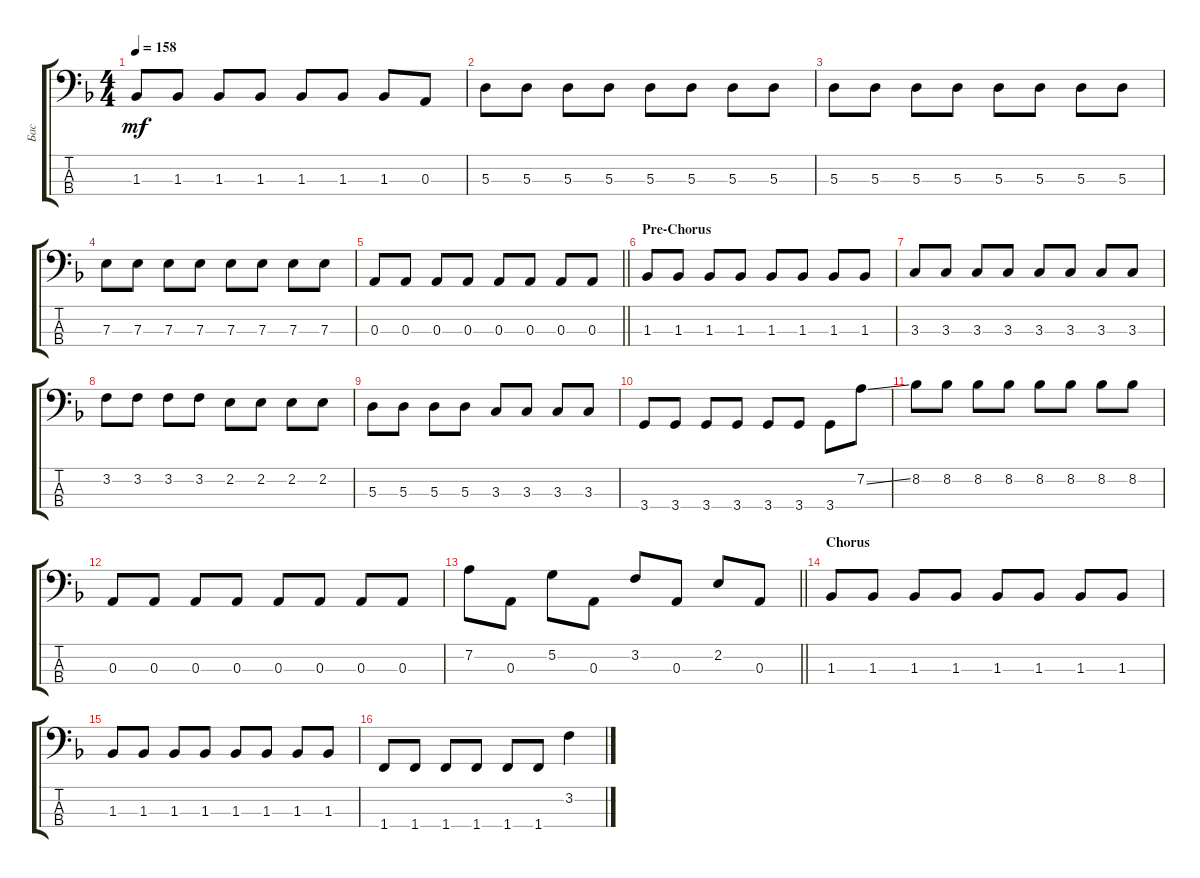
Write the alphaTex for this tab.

\track ("Бас" "Бас") {instrument electricbassfinger}
\staff {score tabs}
\tuning (G2 D2 A1 E1) {hide}
\ts (4 4)
\tempo 158
\clef f4
\ks dminor
1.3.8{dy mf} 1.3.8 1.3.8 1.3.8 1.3.8 1.3.8 1.3.8 0.3.8 |
5.3.8 5.3.8 5.3.8 5.3.8 5.3.8 5.3.8 5.3.8 5.3.8 |
5.3.8 5.3.8 5.3.8 5.3.8 5.3.8 5.3.8 5.3.8 5.3.8 |
7.3.8 7.3.8 7.3.8 7.3.8 7.3.8 7.3.8 7.3.8 7.3.8 |
\barLineRight lightlight
0.3.8 0.3.8 0.3.8 0.3.8 0.3.8 0.3.8 0.3.8 0.3.8 |
\section ("" "Pre-Chorus")
1.3.8 1.3.8 1.3.8 1.3.8 1.3.8 1.3.8 1.3.8 1.3.8 |
3.3.8 3.3.8 3.3.8 3.3.8 3.3.8 3.3.8 3.3.8 3.3.8 |
3.2.8 3.2.8 3.2.8 3.2.8 2.2.8 2.2.8 2.2.8 2.2.8 |
5.3.8 5.3.8 5.3.8 5.3.8 3.3.8 3.3.8 3.3.8 3.3.8 |
3.4.8 3.4.8 3.4.8 3.4.8 3.4.8 3.4.8 3.4.8 7.2{ss}.8 |
8.2.8 8.2.8 8.2.8 8.2.8 8.2.8 8.2.8 8.2.8 8.2.8 |
0.3.8 0.3.8 0.3.8 0.3.8 0.3.8 0.3.8 0.3.8 0.3.8 |
\barLineRight lightlight
7.2.8 0.3.8 5.2.8 0.3.8 3.2.8 0.3.8 2.2.8 0.3.8 |
\section ("" "Chorus")
1.3.8 1.3.8 1.3.8 1.3.8 1.3.8 1.3.8 1.3.8 1.3.8 |
1.3.8 1.3.8 1.3.8 1.3.8 1.3.8 1.3.8 1.3.8 1.3.8 |
1.4.8 1.4.8 1.4.8 1.4.8 1.4.8 1.4.8 3.2{ss}.4
